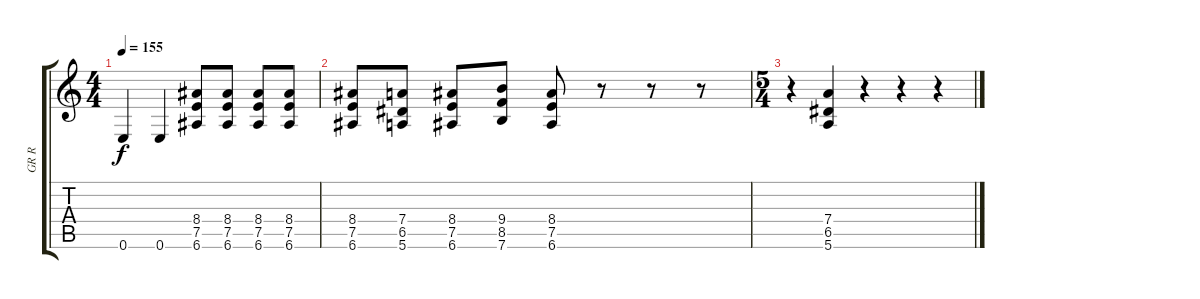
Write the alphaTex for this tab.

\track ("GR R" "GR R") {instrument overdrivenguitar}
\staff {score tabs}
\tuning (E4 B3 G3 D3 A2 E2) {hide}
\ts (4 4)
\tempo 155
\clef g2
\ks c
0.6.4{dy f} 0.6.4 (8.4 7.5 6.6).8 (8.4 7.5 6.6).8 (8.4 7.5 6.6).8 (8.4 7.5 6.6).8 |
(8.4 7.5 6.6).8 (7.4 6.5 5.6).8 (8.4 7.5 6.6).8 (9.4 8.5 7.6).8 (8.4 7.5 6.6).8 r.8 r.8 r.8 |
\ts (5 4)
r.4 (7.4 6.5 5.6).4 r.4 r.4 r.4
